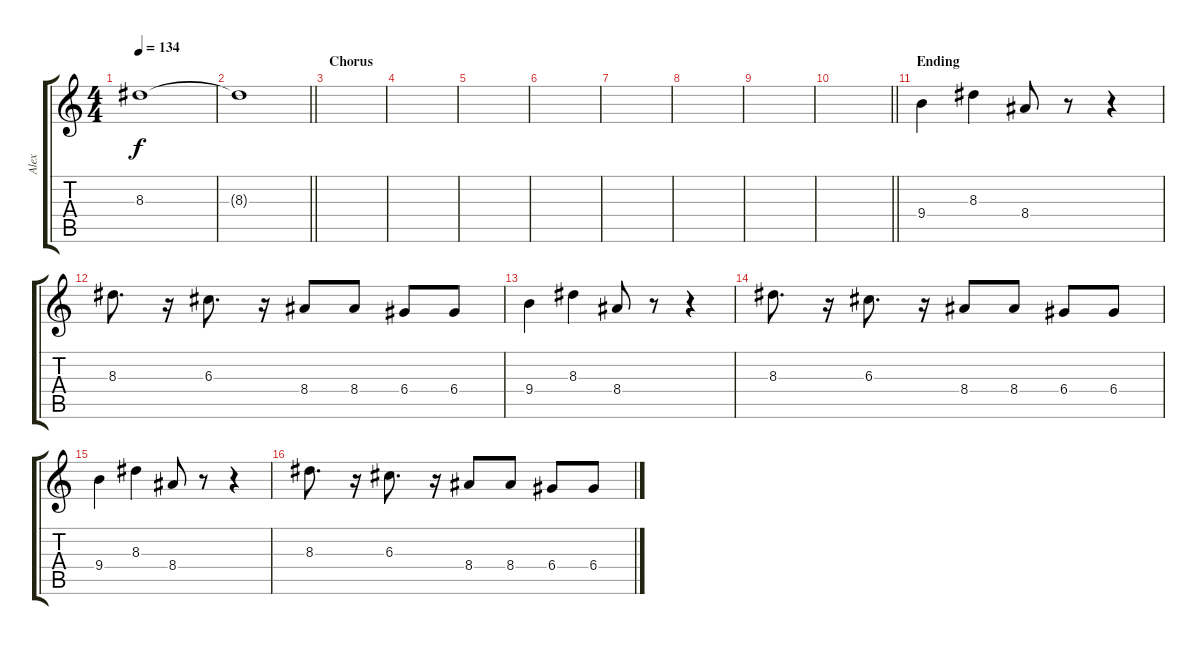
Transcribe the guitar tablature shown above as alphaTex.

\track ("Alex" "Alex") {instrument overdrivenguitar}
\staff {score tabs}
\tuning (E4 B3 G3 D3 A2 E2) {hide}
\ts (4 4)
\tempo 134
\clef g2
\ks c
8.3{t}.1{dy f} |
\barLineRight lightlight
8.3{t}.1 |
\section ("" "Chorus")
|
|
|
|
|
|
|
\barLineRight lightlight
|
\section ("" "Ending")
9.4.4{volume 6 instrument overdrivenguitar} 8.3.4 8.4.8 r.8 r.4 |
8.3.8{d volume 12 instrument overdrivenguitar} r.16 6.3.8{d} r.16 8.4.8 8.4.8 6.4.8 6.4.8 |
9.4.4{volume 6 instrument overdrivenguitar} 8.3.4 8.4.8 r.8 r.4 |
8.3.8{d volume 12 instrument overdrivenguitar} r.16 6.3.8{d} r.16 8.4.8 8.4.8 6.4.8 6.4.8 |
9.4.4{volume 6 instrument overdrivenguitar} 8.3.4 8.4.8 r.8 r.4 |
8.3.8{d volume 12 instrument overdrivenguitar} r.16 6.3.8{d} r.16 8.4.8 8.4.8 6.4.8 6.4.8
